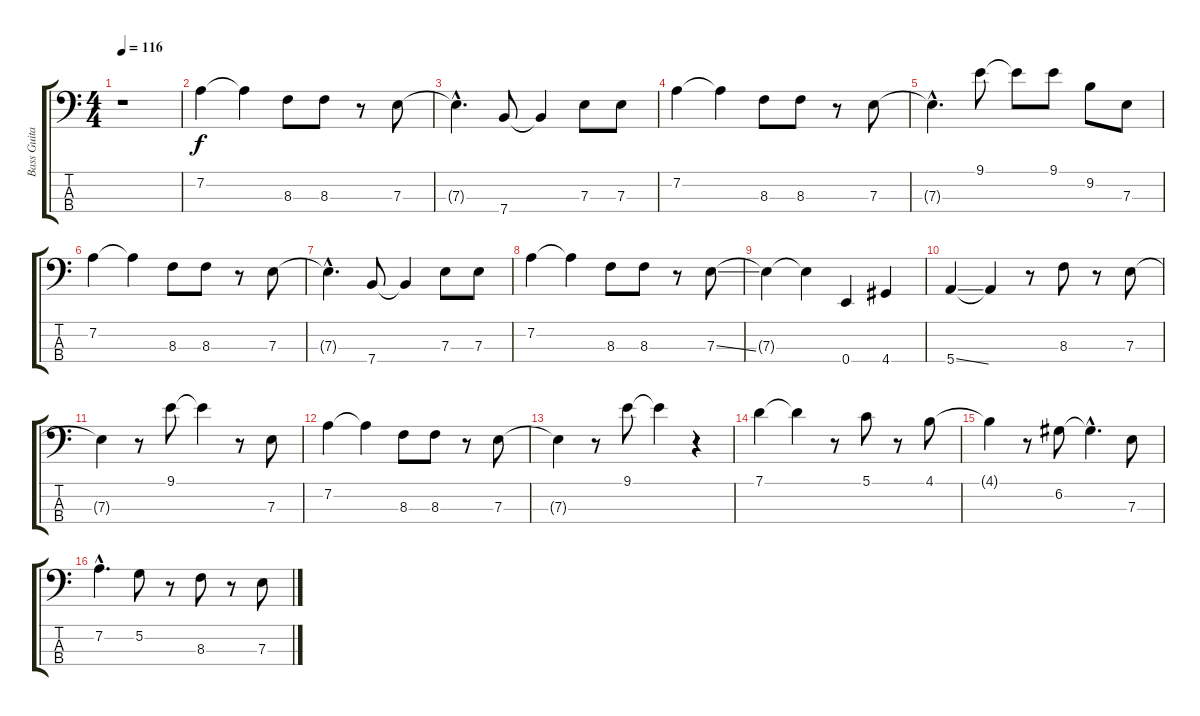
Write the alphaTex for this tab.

\track ("Bass Guitar" "Bass Guita") {instrument electricbassfinger}
\staff {score tabs}
\tuning (G2 D2 A1 E1) {hide}
\ts (4 4)
\tempo 116
\clef f4
\ks c
r.1{dy f instrument electricbassfinger} |
7.2.4 7.2{t}.4 8.3.8 8.3.8 r.8 7.3.8 |
7.3{hac t}.4{d} 7.4.8 7.4{t}.4 7.3.8 7.3.8 |
7.2.4 7.2{t}.4 8.3.8 8.3.8 r.8 7.3.8 |
7.3{hac t}.4{d} 9.1.8 9.1{t}.8 9.1.8 9.2.8 7.3.8 |
7.2.4 7.2{t}.4 8.3.8 8.3.8 r.8 7.3.8 |
7.3{hac t}.4{d} 7.4.8 7.4{t}.4 7.3.8 7.3.8 |
7.2.4 7.2{t}.4 8.3.8 8.3.8 r.8 7.3{ss}.8 |
7.3{t}.4 7.3{t}.4 0.4.4 4.4.4 |
5.4{ss}.4 5.4{t}.4 r.8 8.3.8 r.8 7.3.8 |
7.3{t}.4 r.8 9.1.8 9.1{t}.4 r.8 7.3.8 |
7.2.4 7.2{t}.4 8.3.8 8.3.8 r.8 7.3.8 |
7.3{t}.4 r.8 9.1.8 9.1{t}.4 r.4 |
7.1.4 7.1{t}.4 r.8 5.1.8 r.8 4.1.8 |
4.1{t}.4 r.8 6.2.8 6.2{hac t}.4{d} 7.3.8 |
7.2{hac}.4{d} 5.2.8 r.8 8.3.8 r.8 7.3.8
